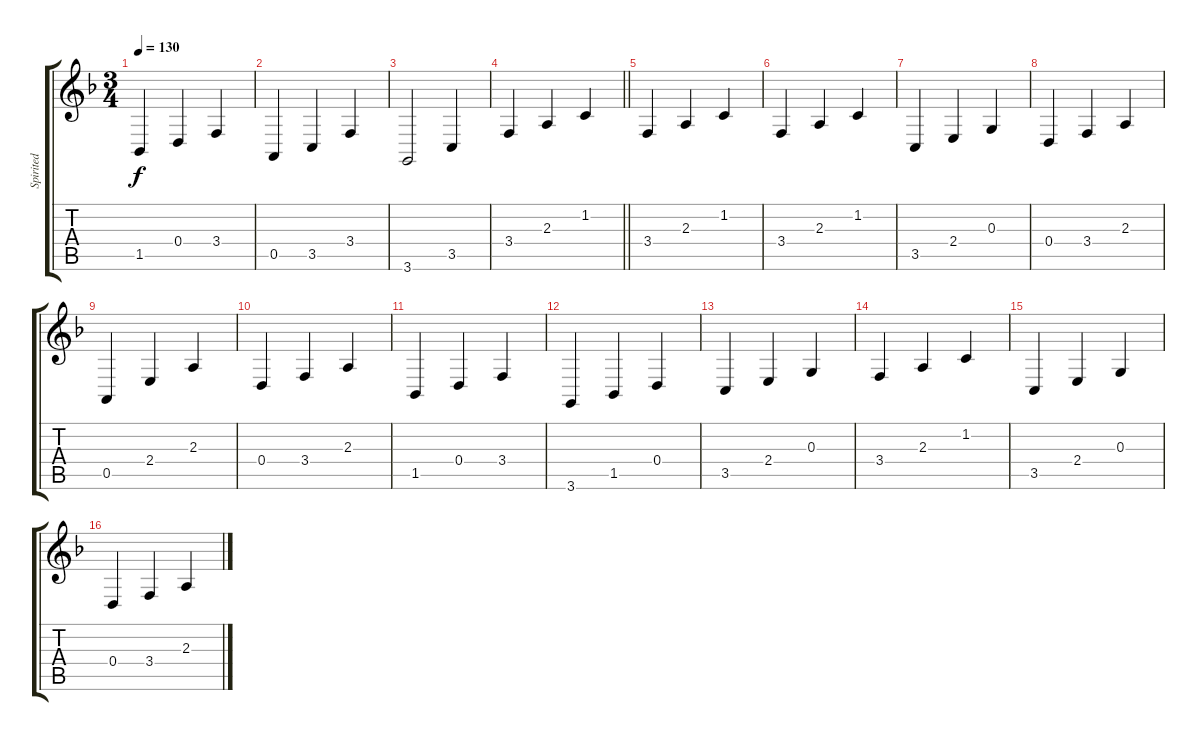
\track ("Spirited " "Spirited ") {instrument acousticgrandpiano}
\staff {score tabs}
\tuning (E4 B3 G3 D3 A2 E2) {hide}
\ts (3 4)
\tempo 130
\clef g2
\ks f
1.5.4{dy f} 0.4.4 3.4.4 |
0.5.4 3.5.4 3.4.4 |
3.6.2 3.5.4 |
\barLineRight lightlight
3.4.4 2.3.4 1.2.4 |
3.4.4 2.3.4 1.2.4 |
3.4.4 2.3.4 1.2.4 |
3.5.4 2.4.4 0.3.4 |
0.4.4 3.4.4 2.3.4 |
0.5.4 2.4.4 2.3.4 |
0.4.4 3.4.4 2.3.4 |
1.5.4 0.4.4 3.4.4 |
3.6.4 1.5.4 0.4.4 |
3.5.4 2.4.4 0.3.4 |
3.4.4 2.3.4 1.2.4 |
3.5.4 2.4.4 0.3.4 |
0.4.4 3.4.4 2.3.4
